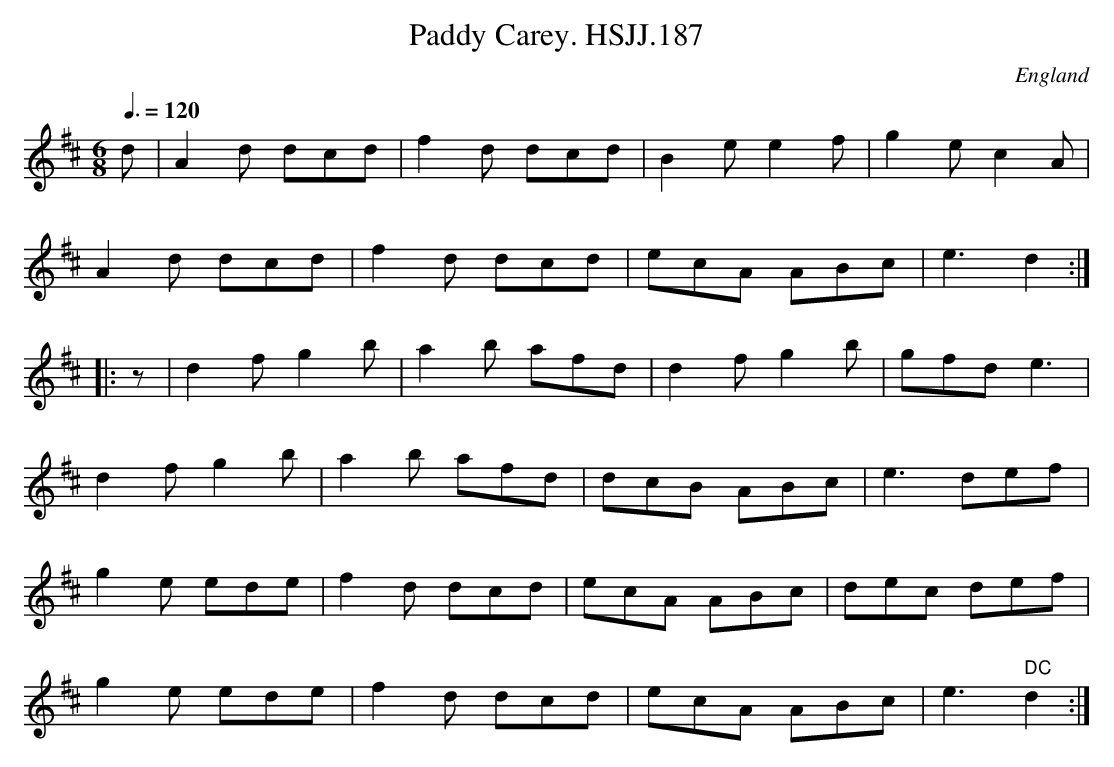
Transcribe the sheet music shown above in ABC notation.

X:1
T:Paddy Carey. HSJJ.187
M:6/8
L:1/8
Q:3/8=120
O:England
K:D major
d|A2d dcd|f2d dcd|B2ee2f|g2ec2A|!
A2d dcd|f2d dcd|ecA ABc|e3d2:||:!
z|d2fg2b|a2b afd|d2fg2b|gfde3|!
d2fg2b|a2b afd|dcB ABc|e3def|!
g2e ede|f2d dcd|ecA ABc|dec def|!
g2e ede|f2d dcd|ecA ABc|e3" DC"d2:|
